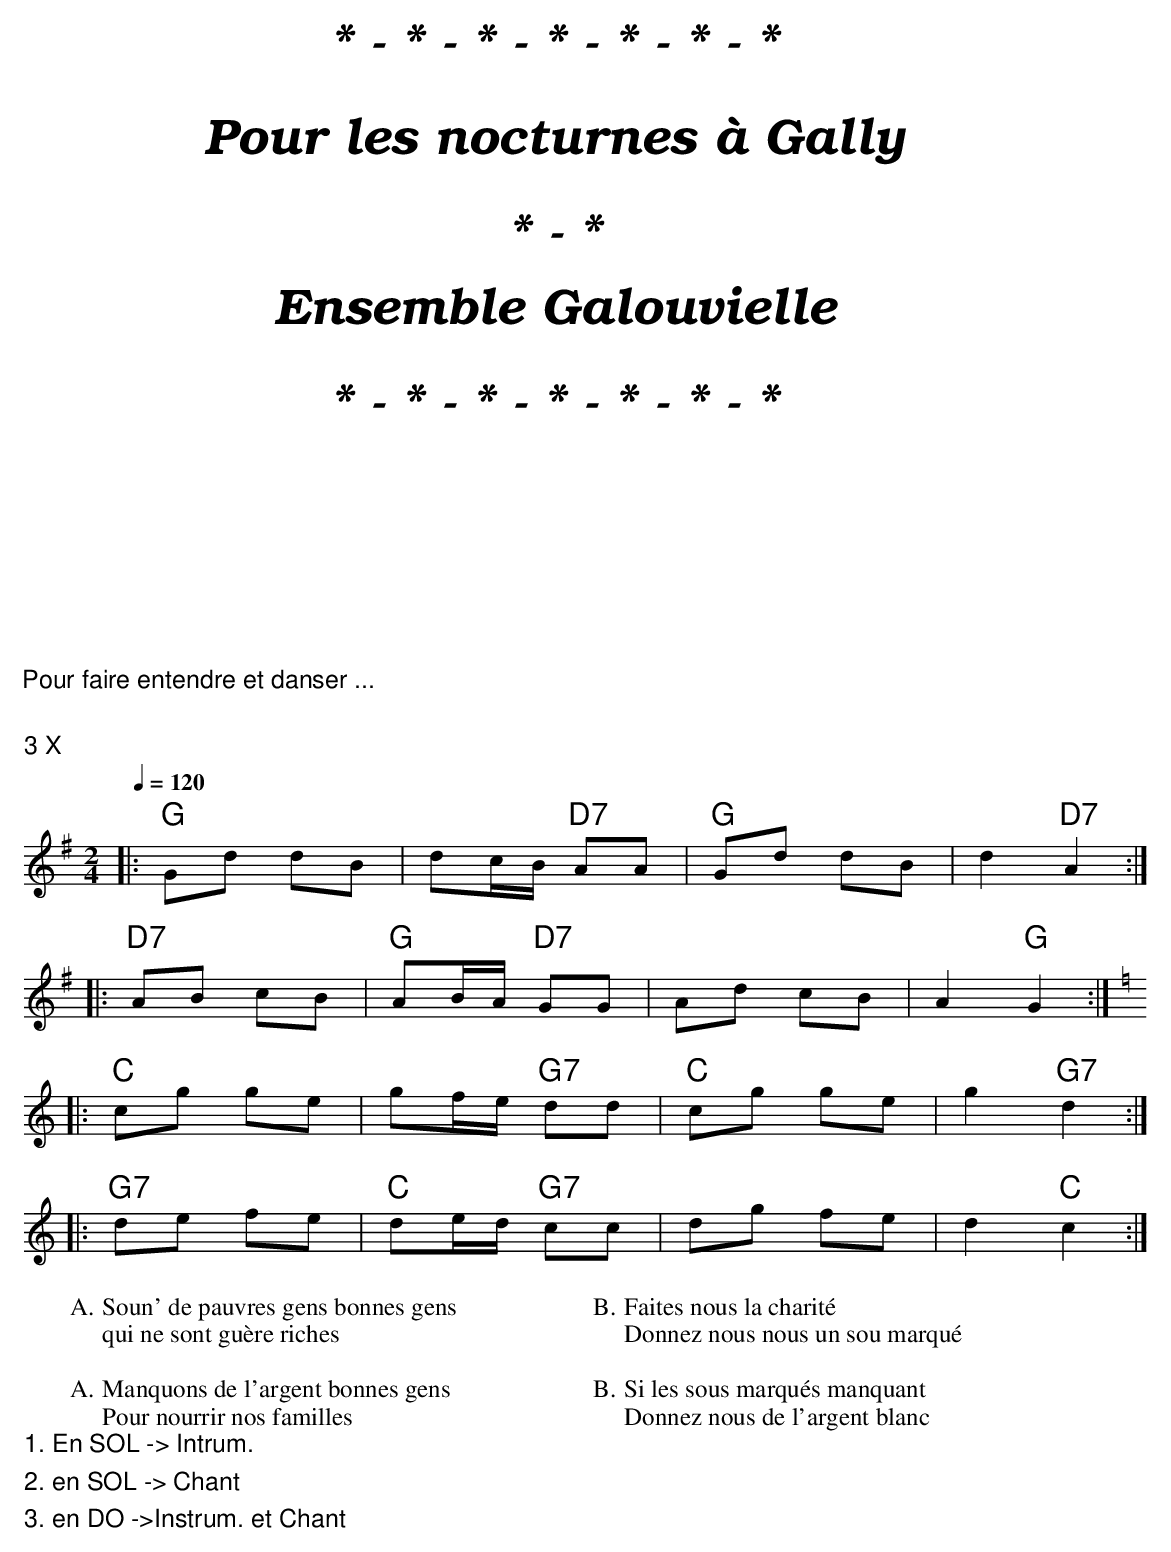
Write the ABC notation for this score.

X:1
T:Maraîchine de Machecoul
M:2/4
L:1/8
Q:1/4=120
K:C
%%text 3 X
|: "C"cg ge | gf/2e/2 "G7"dd | "C"cg ge | g2 "G7"d2::
"G7"de fe | "C"de/2d/2 "G7"cc | dg fe | d2"C"c2 :|
|: "C"cg ge | gf/2e/2 "G7"dd | "C"cg ge | g2 "G7"d2::
"G7"de fe | "C"de/2d/2 "G7"cc | dg fe | d2"C"c2 :|
W:A. Soun' de pauvres gens bonnes gens
W:qui ne sont guère riches
W:
W:A. Manquons de l'argent bonnes gens
W:Pour nourrir nos familles
W:
W:B. Faites nous la charité
W:Donnez nous nous un sou marqué
W:
W:B. Si les sous marqués manquant
W:Donnez nous de l'argent blanc
